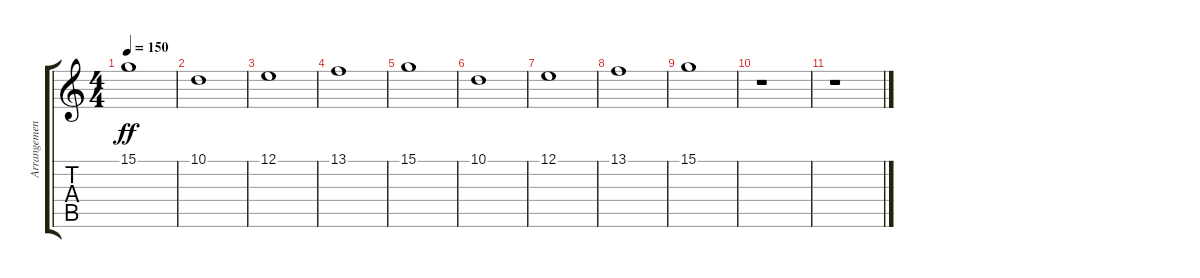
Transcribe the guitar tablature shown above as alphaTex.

\track ("Arrangements" "Arrangemen") {instrument stringensemble1}
\staff {score tabs}
\tuning (E4 B3 G3 D3 A2 E2) {hide}
\ts (4 4)
\tempo 150
\clef g2
\ks c
15.1.1{dy ff} |
10.1.1 |
12.1.1 |
13.1.1 |
15.1.1 |
10.1.1 |
12.1.1 |
13.1.1 |
15.1.1 |
r.1 |
r.1
